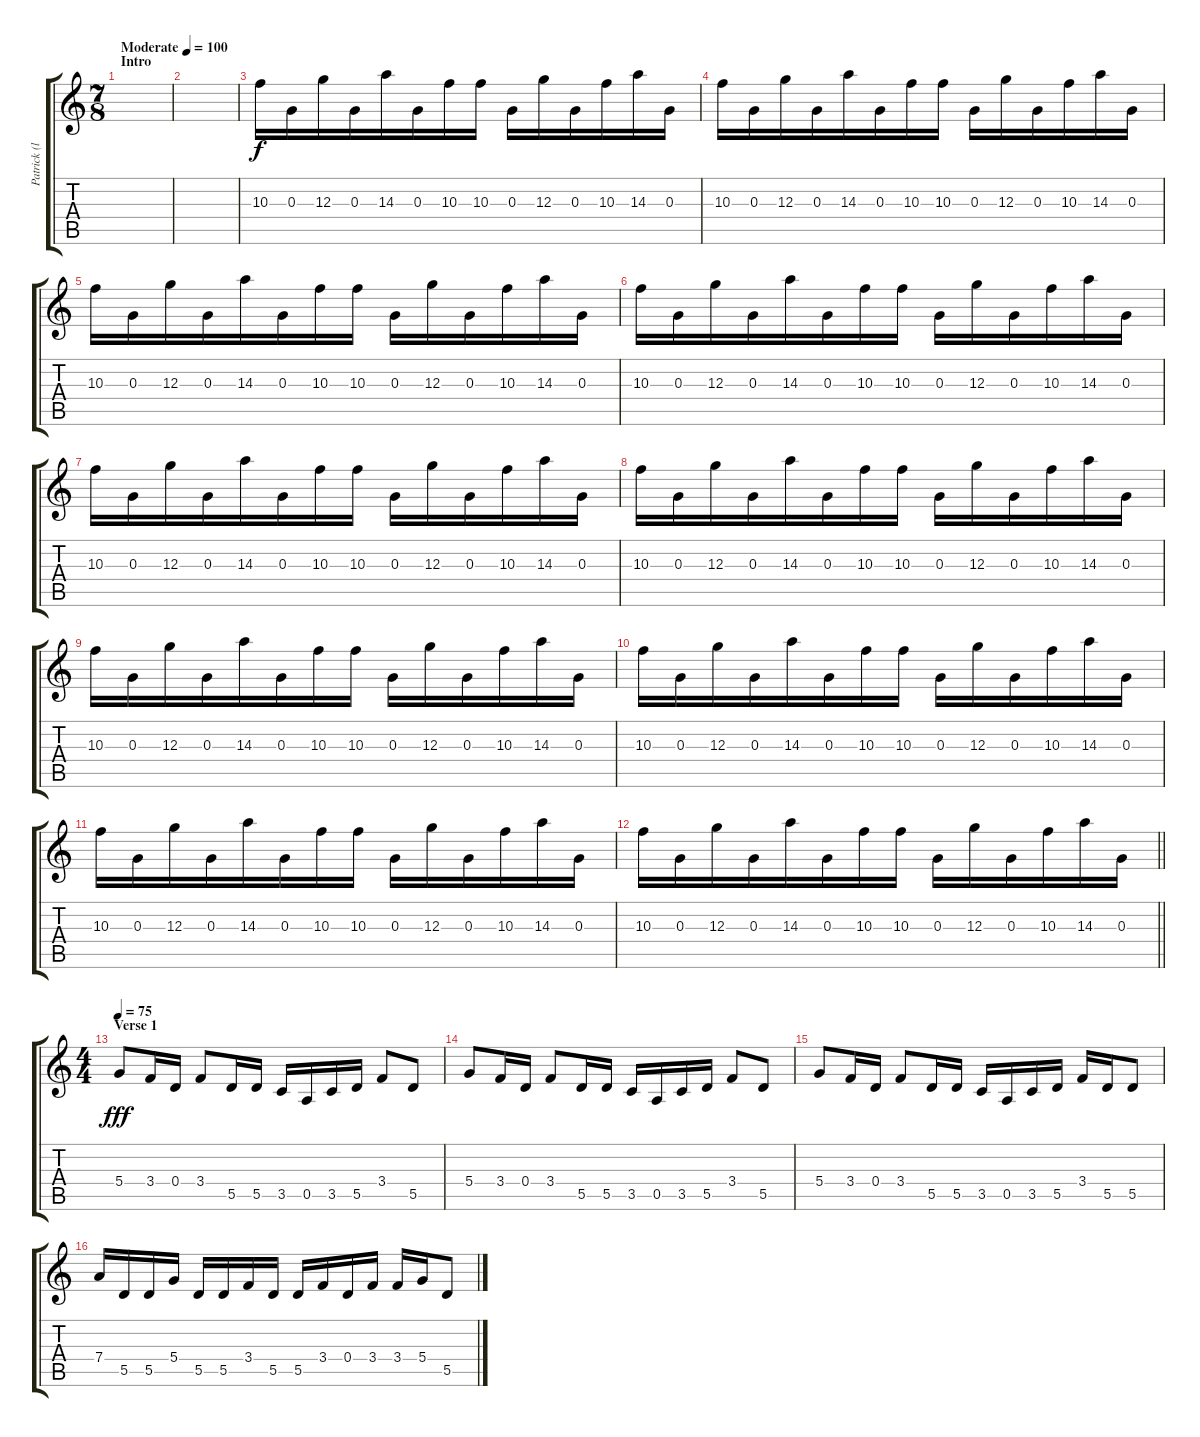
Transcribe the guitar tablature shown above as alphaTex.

\track ("Patrick (lead)" "Patrick (l") {instrument overdrivenguitar}
\staff {score tabs}
\tuning (E4 B3 G3 D3 A2 D2) {hide}
\ts (7 8)
\section ("" "Intro")
\tempo (100 "Moderate")
\clef g2
\ks c
|
|
10.3.16 0.3.16 12.3.16 0.3.16 14.3.16 0.3.16 10.3.16 10.3.16 0.3.16 12.3.16 0.3.16 10.3.16 14.3.16 0.3.16 |
10.3.16 0.3.16 12.3.16 0.3.16 14.3.16 0.3.16 10.3.16 10.3.16 0.3.16 12.3.16 0.3.16 10.3.16 14.3.16 0.3.16 |
10.3.16 0.3.16 12.3.16 0.3.16 14.3.16 0.3.16 10.3.16 10.3.16 0.3.16 12.3.16 0.3.16 10.3.16 14.3.16 0.3.16 |
10.3.16 0.3.16 12.3.16 0.3.16 14.3.16 0.3.16 10.3.16 10.3.16 0.3.16 12.3.16 0.3.16 10.3.16 14.3.16 0.3.16 |
10.3.16 0.3.16 12.3.16 0.3.16 14.3.16 0.3.16 10.3.16 10.3.16 0.3.16 12.3.16 0.3.16 10.3.16 14.3.16 0.3.16 |
10.3.16 0.3.16 12.3.16 0.3.16 14.3.16 0.3.16 10.3.16 10.3.16 0.3.16 12.3.16 0.3.16 10.3.16 14.3.16 0.3.16 |
10.3.16 0.3.16 12.3.16 0.3.16 14.3.16 0.3.16 10.3.16 10.3.16 0.3.16 12.3.16 0.3.16 10.3.16 14.3.16 0.3.16 |
10.3.16 0.3.16 12.3.16 0.3.16 14.3.16 0.3.16 10.3.16 10.3.16 0.3.16 12.3.16 0.3.16 10.3.16 14.3.16 0.3.16 |
10.3.16 0.3.16 12.3.16 0.3.16 14.3.16 0.3.16 10.3.16 10.3.16 0.3.16 12.3.16 0.3.16 10.3.16 14.3.16 0.3.16 |
\barLineRight lightlight
10.3.16 0.3.16 12.3.16 0.3.16 14.3.16 0.3.16 10.3.16 10.3.16 0.3.16 12.3.16 0.3.16 10.3.16 14.3.16 0.3.16 |
\ts (4 4)
\section ("" "Verse 1")
\tempo 75
5.4.8{dy fff} 3.4.16 0.4.16 3.4.8 5.5.16 5.5.16 3.5.16 0.5.16 3.5.16 5.5.16 3.4.8 5.5.8 |
5.4.8 3.4.16 0.4.16 3.4.8 5.5.16 5.5.16 3.5.16 0.5.16 3.5.16 5.5.16 3.4.8 5.5.8 |
5.4.8 3.4.16 0.4.16 3.4.8 5.5.16 5.5.16 3.5.16 0.5.16 3.5.16 5.5.16 3.4.16 5.5.16 5.5.8 |
7.4.16 5.5.16 5.5.16 5.4.16 5.5.16 5.5.16 3.4.16 5.5.16 5.5.16 3.4.16 0.4.16 3.4.16 3.4.16 5.4.16 5.5.8
